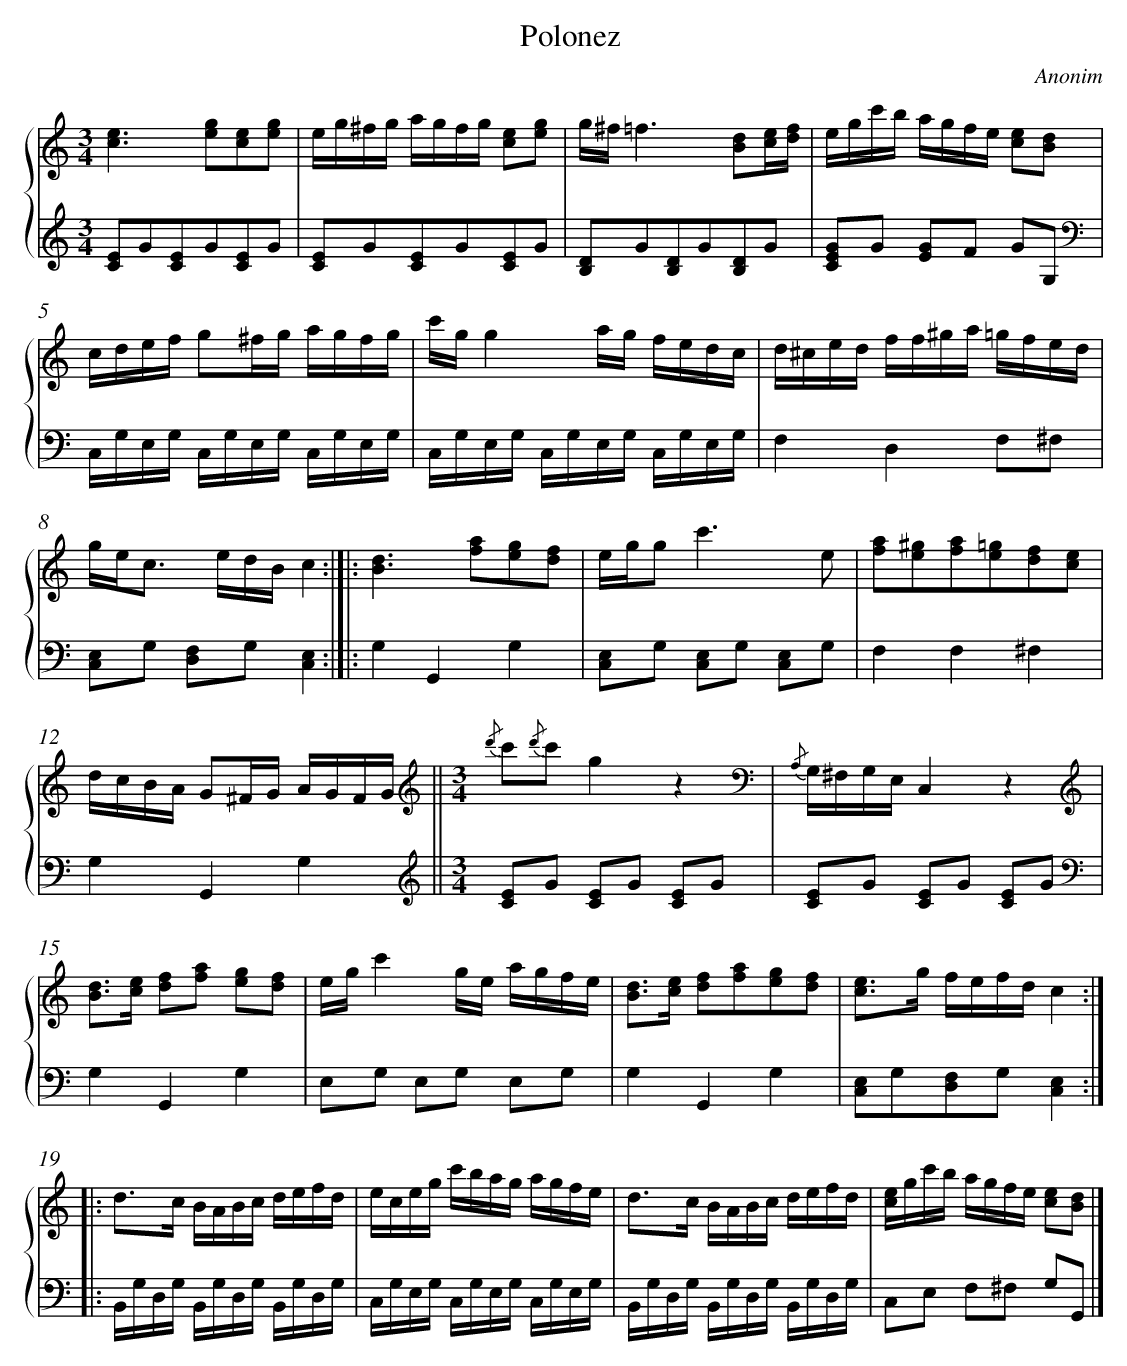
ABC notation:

X:1
T: Polonez
C: Anonim
L: 1/16
M: 3/4
%%staves {1 2}
V: 1 clef=treble
V: 2 clef=treble
K: C
[V:1] [e4c4]>[g4e4][e2c2][g2e2] |
[V:2] [K:clef=treble][E2C2]G2[E2C2]G2[E2C2]G2 |
[V:1] eg^fg agfg [e2c2][g2e2] |
[V:2] [E2C2]G2[E2C2]G2[E2C2]G2 |
[V:1] g^f=f4>[d4B4][ec][fd] |
[V:2] [D2B,2]G2[D2B,2]G2[D2B,2]G2 |
[V:1] egc'b agfe [e2c2][d2B2] |
[V:2] [G2E2C2]G2 [G2E2]F2 G2G,2[K:clef=bass] |
[V:1] cdef g2^fg agfg |
[V:2] C,G,E,G, C,G,E,G, C,G,E,G, |
[V:1] c'gg4ag fedc |
[V:2] C,G,E,G, C,G,E,G, C,G,E,G, |
[V:1] d^ced ff^ga =gfed |
[V:2] F,4D,4F,2^F,2 |
[V:1] ge2<c2 edBc4 :|]|:
[V:2] [E,2C,2]G,2 [F,2D,2]G,2[E,4C,4] :|]|:
[V:1] [d4B4]>[a4f4][g2e2][f2d2] |
[V:2] G,4G,,4G,4 |
[V:1] egg4<c'4e2 |
[V:2] [E,2C,2]G,2 [E,2C,2]G,2 [E,2C,2]G,2 |
[V:1] [a2f2][^g2e2][a2f2][=g2e2][f2d2][e2c2] |
[V:2] F,4F,4^F,4 |
[V:1] dcBA G2^FG AGFG ||
[V:2] G,4G,,4G,4 ||
[V:1]  [K:C] [K:clef=treble][M:3/4]{/d'} c'2{/d'}c'2g4z4 |
[V:2]  [K:C] [K:clef=treble][M:3/4][E2C2]G2 [E2C2]G2 [E2C2]G2 |
[V:1] [K:clef=bass]{/A,} G,^F,G,E,C,4z4 |
[V:2] [E2C2]G2 [E2C2]G2 [E2C2]G2 |
[V:1] [K:clef=treble][d2B2]>[e2c2] [f2d2][a2f2] [g2e2][f2d2] |
[V:2] [K:clef=bass]G,4G,,4G,4 |
[V:1] egc'4ge agfe |
[V:2] E,2G,2 E,2G,2 E,2G,2 |
[V:1] [d2B2]>[e2c2] [f2d2][a2f2][g2e2][f2d2] |
[V:2] G,4G,,4G,4 |
[V:1] [e2c2]>g2 fefdc4 :|]|:
[V:2] [E,2C,2]G,2[F,2D,2]G,2[E,4C,4] :|]|:
[V:1] d2>c2 BABc defd |
[V:2] B,,G,D,G, B,,G,D,G, B,,G,D,G, |
[V:1] eceg c'bag agfe |
[V:2] C,G,E,G, C,G,E,G, C,G,E,G, |
[V:1] d2>c2 BABc defd |
[V:2] B,,G,D,G, B,,G,D,G, B,,G,D,G, |
[V:1] [ec]gc'b agfe [e2c2][d2B2] |]
[V:2] C,2E,2 F,2^F,2 G,2G,,2 |]
